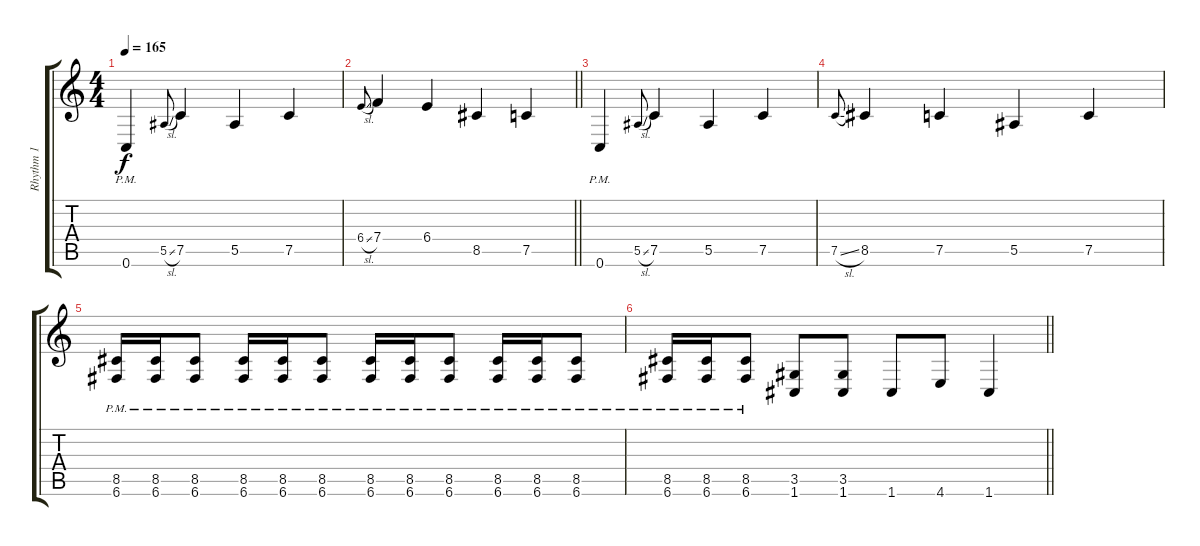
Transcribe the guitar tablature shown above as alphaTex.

\track ("Rhythm 1" "Rhythm 1") {instrument distortionguitar}
\staff {score tabs}
\tuning (C4 G3 Eb3 Bb2 F2 C2) {hide}
\ts (4 4)
\tempo 165
\clef g2
\ks c
0.6{pm}.4{dy f} 5.5{sl}.8{gr onbeat} 7.5.4 5.5.4 7.5.4 |
\barLineRight lightlight
6.4{sl}.8{gr onbeat} 7.4.4 6.4.4 8.5.4 7.5.4 |
0.6{pm}.4 5.5{sl}.8{gr onbeat} 7.5.4 5.5.4 7.5.4 |
7.5{sl}.8{gr onbeat} 8.5.4 7.5.4 5.5.4 7.5.4 |
(8.5{pm} 6.6{pm}).16 (8.5{pm} 6.6{pm}).16 (8.5{pm} 6.6{pm}).8 (8.5{pm} 6.6{pm}).16 (8.5{pm} 6.6{pm}).16 (8.5{pm} 6.6{pm}).8 (8.5{pm} 6.6{pm}).16 (8.5{pm} 6.6{pm}).16 (8.5{pm} 6.6{pm}).8 (8.5{pm} 6.6{pm}).16 (8.5{pm} 6.6{pm}).16 (8.5{pm} 6.6{pm}).8 |
\barLineRight lightlight
(8.5{pm} 6.6{pm}).16 (8.5{pm} 6.6{pm}).16 (8.5{pm} 6.6{pm}).8 (3.5 1.6).8 (3.5 1.6).8 1.6.8 4.6.8 1.6.4
